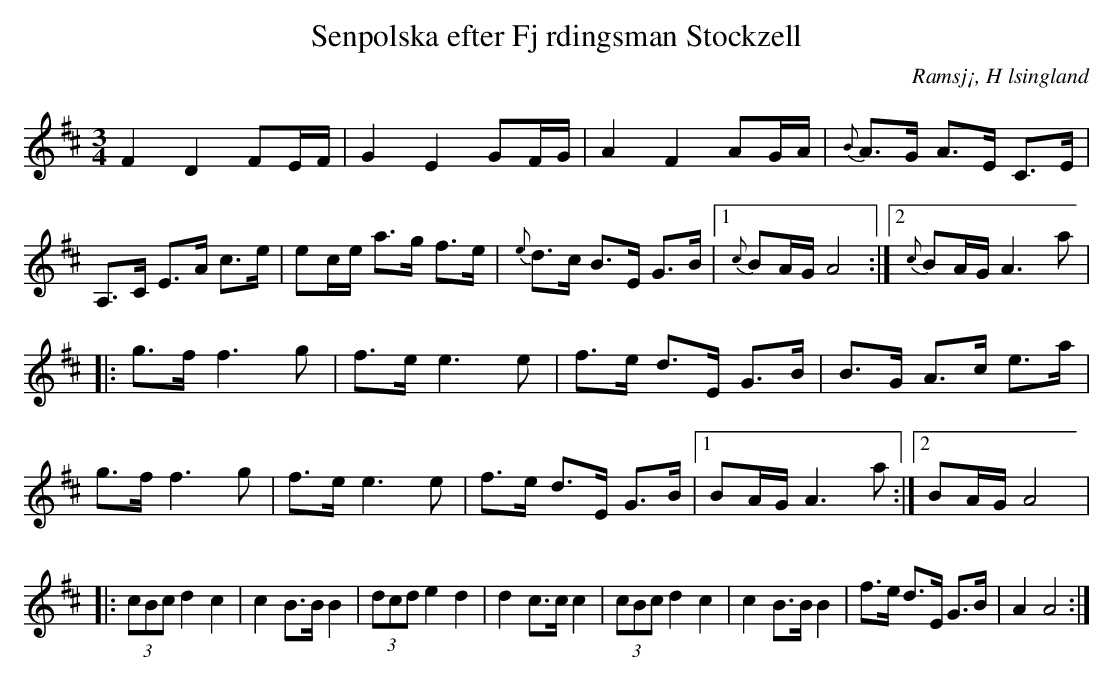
X:1
T: Senpolska efter Fj rdingsman Stockzell
O: Ramsj¡, H lsingland
M:3/4
L:1/8
K:D
F2 D2 FE/F/|G2 E2 GF/G/|A2 F2 AG/A/|{B}A>G A>E C>E|A,>C E>A c>e|ec/e/ a>g f>e| {e}d>c B>E G>B |1 {c}BA/G/ A4:|2{c}BA/G/ A2>a2|
|:g>f f2>g2|f>e e2>e2|f>e d>E G>B|B>G A>c e>a|g>f f2>g2|f>e e2>e2|f>e d>E G>B|1 BA/G/ A2>a2:|2 BA/G/ A4|
|:(3cBc d2 c2|c2 B>B B2|(3dcd e2 d2|d2 c>c c2|(3cBc d2 c2|c2 B>B B2|f>e d>E G>B|A2 A4:|
